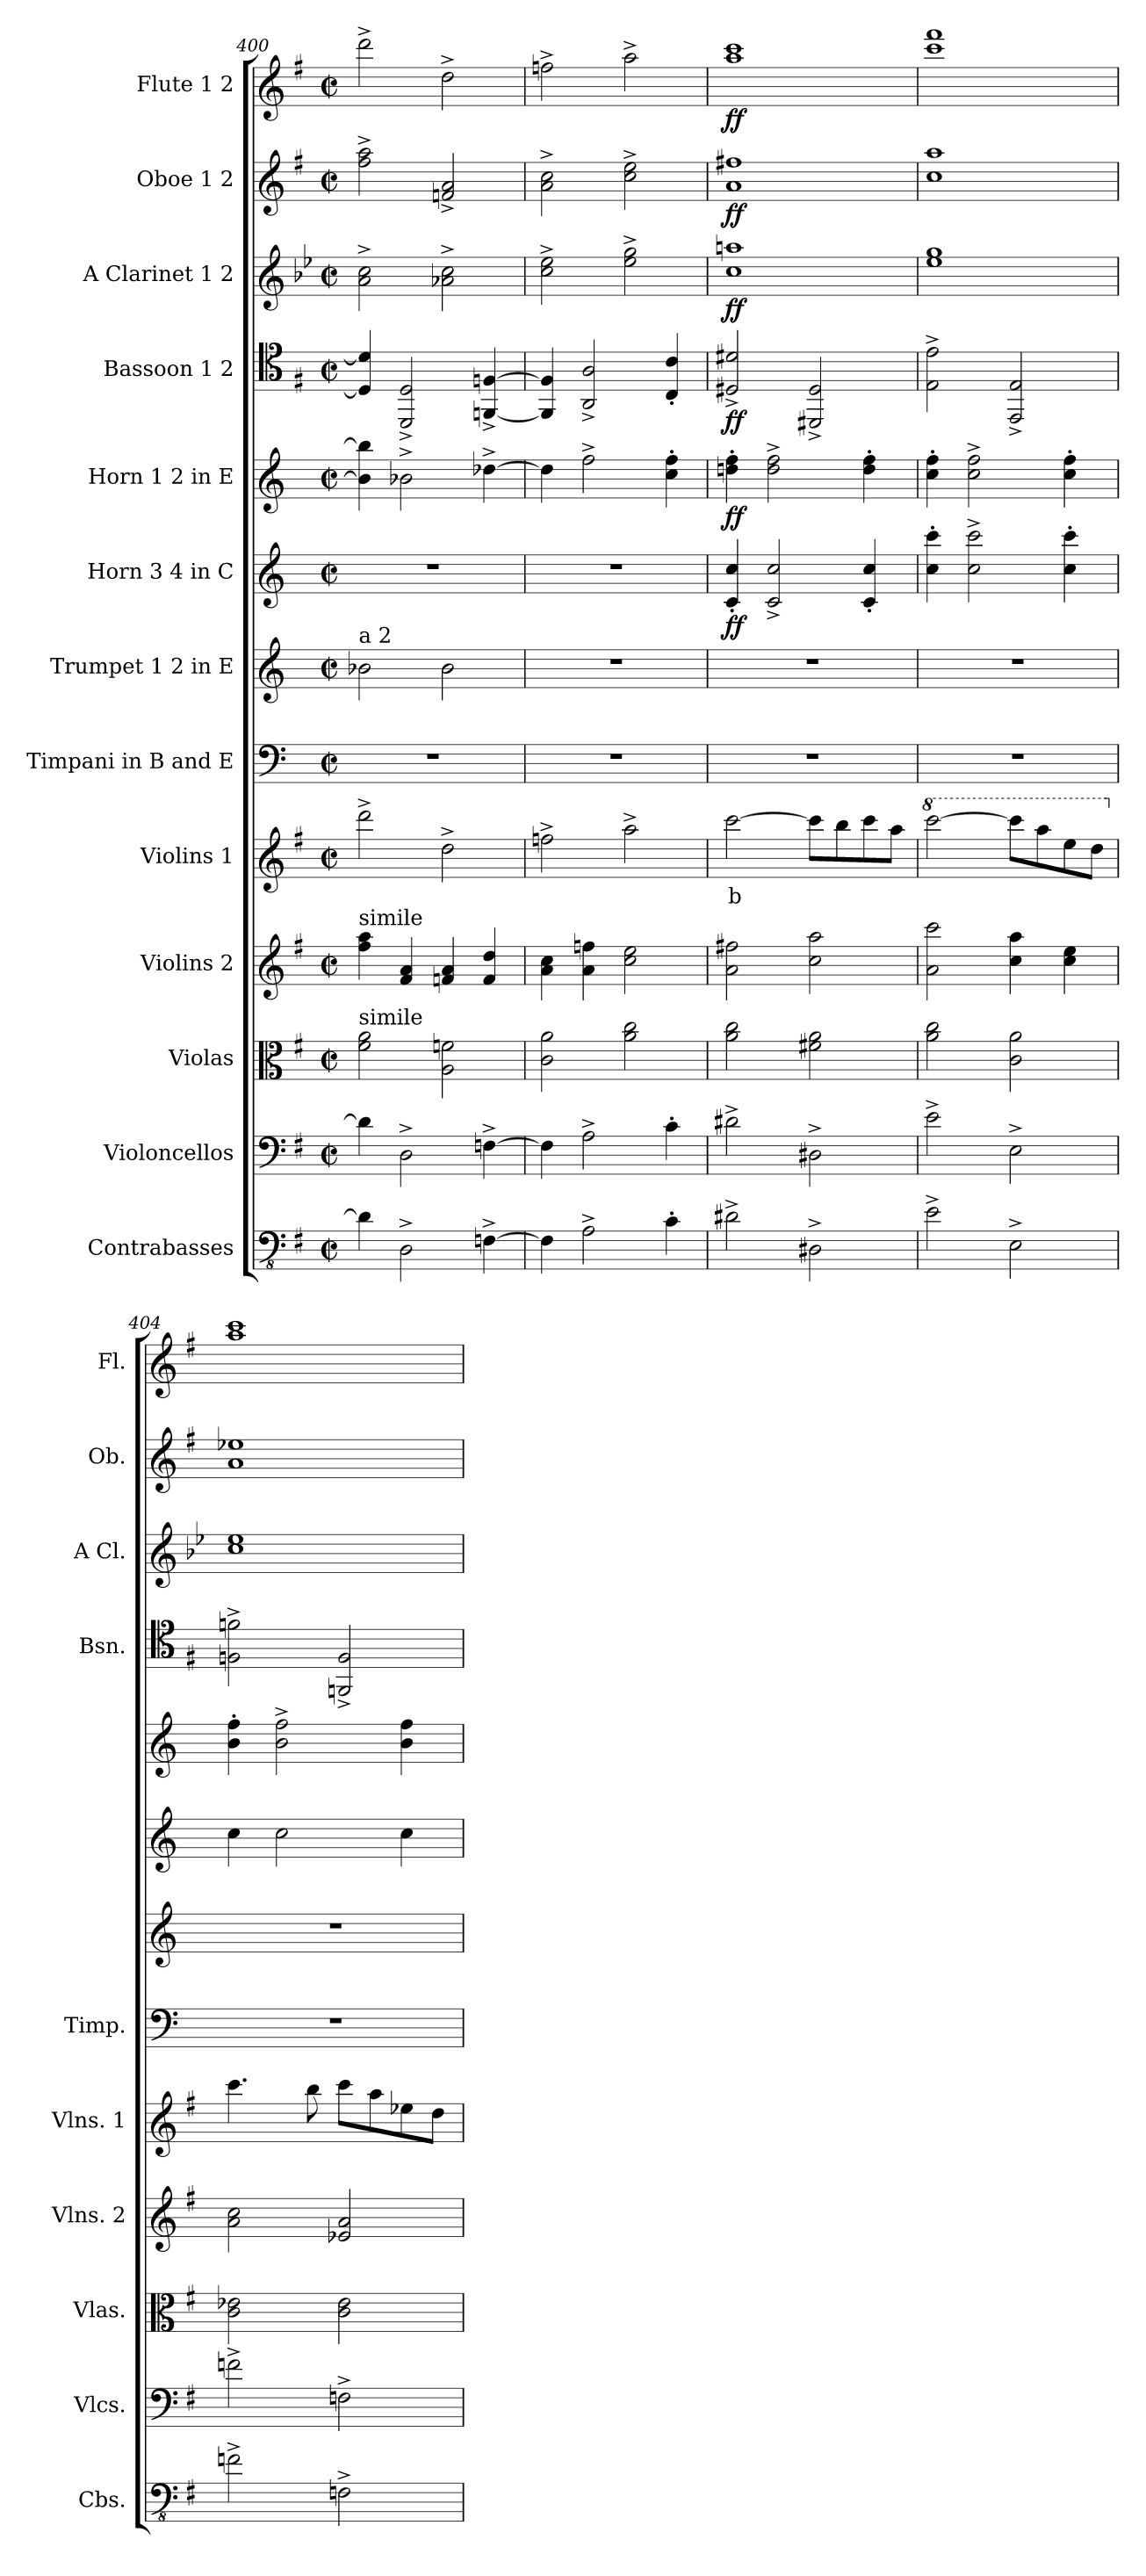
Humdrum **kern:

**kern	**kern	**kern	**kern	**kern	**text	**kern	**kern	**kern	**dynam	**kern	**dynam	**kern	**dynam	**kern	**dynam	**kern	**dynam	**kern	**dynam
*part13	*part12	*part11	*part10	*part9	*part9	*part8	*part7	*part6	*part6	*part5	*part5	*part4	*part4	*part3	*part3	*part2	*part2	*part1	*part1
*staff13	*staff12	*staff11	*staff10	*staff9	*staff9	*staff8	*staff7	*staff6	*staff6	*staff5	*staff5	*staff4	*staff4	*staff3	*staff3	*staff2	*staff2	*staff1	*staff1
*I"Contrabasses	*I"Violoncellos	*I"Violas	*I"Violins 2	*I"Violins 1	*	*I"Timpani in B and E	*I"Trumpet 1 2 in E	*I"Horn 3 4  in C	*	*I"Horn 1 2 in E	*	*I"Bassoon 1 2	*	*I"A Clarinet 1 2	*	*I"Oboe 1 2	*	*I"Flute 1 2	*
*I'Cbs.	*I'Vlcs.	*I'Vlas.	*I'Vlns. 2	*I'Vlns. 1	*	*I'Timp.	*	*	*	*	*	*I'Bsn.	*	*I'A Cl.	*	*I'Ob.	*	*I'Fl.	*
*clefFv4	*clefF4	*clefC3	*clefG2	*clefG2	*	*clefF4	*clefG2	*clefG2	*	*clefG2	*	*clefC4	*	*clefG2	*	*clefG2	*	*clefG2	*
*	*	*	*	*	*	*	*ITrd-2c-4	*ITrd7c12	*	*ITrd5c8	*	*	*	*ITrd2c3	*	*	*	*	*
*k[f#]	*k[f#]	*k[f#]	*k[f#]	*k[f#]	*	*k[]	*k[f#c#g#d#]	*k[]	*	*k[f#c#g#d#]	*	*k[f#]	*	*k[f#]	*	*k[f#]	*	*k[f#]	*
*M2/2	*M2/2	*M2/2	*M2/2	*M2/2	*	*M2/2	*M2/2	*M2/2	*	*M2/2	*	*M2/2	*	*M2/2	*	*M2/2	*	*M2/2	*
*met(c|)	*met(c|)	*met(c|)	*met(c|)	*met(c|)	*	*met(c|)	*met(c|)	*met(c|)	*	*met(c|)	*	*met(c|)	*	*met(c|)	*	*met(c|)	*	*met(c|)	*
=400	=400	=400	=400	=400	=400	=400	=400	=400	=400	=400	=400	=400	=400	=400	=400	=400	=400	=400	=400
!	!	!	!	!	!	!	!LO:TX:a:t=a 2	!	!	!	!	!	!	!	!	!	!	!	!
!	!	!	!LO:TX:a:t=simile	!	!	!	!	!	!	!	!	!	!	!	!	!	!	!	!
!	!	!LO:TX:a:t=simile	!	!	!	!	!	!	!	!	!	!	!	!	!	!	!	!	!
4D\]	4d\]	2f#\ 2a\	4ff#\ 4aa\	2ddd^\	.	1r	2ddn\	1r	.	4d\] 4dd\]	.	4D/] 4d/]	.	2f#\^ 2a\^	.	2ff#\^ 2aa\^	.	2ddd^\	.
2DD^\	2D^\	.	4f#/ 4a/	.	.	.	.	.	.	2dn^\	.	2DD/^ 2D/^	.	.	.	.	.	.	.
.	.	2A\ 2fn\	4fn/ 4a/	2dd^\	.	.	2dd\	.	.	.	.	.	.	2fn\^ 2a\^	.	2fn/^ 2a/^	.	2dd^\	.
[4FFn^\	[4Fn^\	.	4f/ 4dd/	.	.	.	.	.	.	[4fn^\	.	[4FFn/^ [4Fn/^	.	.	.	.	.	.	.
=401	=401	=401	=401	=401	=401	=401	=401	=401	=401	=401	=401	=401	=401	=401	=401	=401	=401	=401	=401
4FF\]	4F\]	2c\ 2a\	4a\ 4cc\	2ffn^\	.	1r	1r	1r	.	4f\]	.	4FF/] 4F/]	.	2a\^ 2cc\^	.	2a\^ 2cc\^	.	2ffn^\	.
2AA^\	2A^\	.	4a\ 4ffn\	.	.	.	.	.	.	2a^\	.	2AA/^ 2A/^	.	.	.	.	.	.	.
.	.	2a\ 2cc\	2cc\ 2ee\	2aa^\	.	.	.	.	.	.	.	.	.	2cc\^ 2ee\^	.	2cc\^ 2ee\^	.	2aa^\	.
4C'\	4c'\	.	.	.	.	.	.	.	.	4e\' 4a\'	.	4C/' 4c/'	.	.	.	.	.	.	.
=402	=402	=402	=402	=402	=402	=402	=402	=402	=402	=402	=402	=402	=402	=402	=402	=402	=402	=402	=402
!	!	!	!	!	!LO:LY:b:color=#FF0000	!	!	!	!LO:DY:b	!	!LO:DY:b	!	!LO:DY:b	!	!LO:DY:b	!	!LO:DY:b	!	!LO:DY:b
2D#X^\	2d#X^\	2a\ 2cc\	2a\ 2ff#X\	[2ccc\	b	1r	1r	4C/' 4c/'	ff	4f#X\' 4a\'	ff	2D#X/^ 2d#X/^	ff	1a 1ff#X	ff	1a 1ff#X	ff	1aa 1ccc	ff
.	.	.	.	.	.	.	.	2C/^ 2c/^	.	2f#\^ 2a\^	.	.	.	.	.	.	.	.	.
2DD#X^\	2D#X^\	2f#X\ 2a\	2cc\ 2aa\	8ccc\L]	.	.	.	.	.	.	.	2DD#X/^ 2D#/^	.	.	.	.	.	.	.
.	.	.	.	8bb\	.	.	.	.	.	.	.	.	.	.	.	.	.	.	.
.	.	.	.	8ccc\	.	.	.	4C/' 4c/'	.	4f#\' 4a\'	.	.	.	.	.	.	.	.	.
.	.	.	.	8aa\J	.	.	.	.	.	.	.	.	.	.	.	.	.	.	.
=403	=403	=403	=403	=403	=403	=403	=403	=403	=403	=403	=403	=403	=403	=403	=403	=403	=403	=403	=403
*	*	*	*	*8va	*	*	*	*	*	*	*	*	*	*	*	*	*	*	*
2E^\	2e^\	2a\ 2cc\	2a\ 2ccc\	[2cccc\	.	1r	1r	4c\' 4cc\'	.	4e\' 4a\'	.	2E\^ 2e\^	.	1cc 1ee	.	1cc 1aa	.	1ccc 1fff#	.
.	.	.	.	.	.	.	.	2c\^ 2cc\^	.	2e\^ 2a\^	.	.	.	.	.	.	.	.	.
2EE^\	2E^\	2c\ 2a\	4cc\ 4aa\	8cccc\L]	.	.	.	.	.	.	.	2EE/^ 2E/^	.	.	.	.	.	.	.
.	.	.	.	8aaa\	.	.	.	.	.	.	.	.	.	.	.	.	.	.	.
.	.	.	4cc\ 4ee\	8eee\	.	.	.	4c\' 4cc\'	.	4e\' 4a\'	.	.	.	.	.	.	.	.	.
.	.	.	.	8ddd\J	.	.	.	.	.	.	.	.	.	.	.	.	.	.	.
=404	=404	=404	=404	=404	=404	=404	=404	=404	=404	=404	=404	=404	=404	=404	=404	=404	=404	=404	=404
*	*	*	*	*X8va	*	*	*	*	*	*	*	*	*	*	*	*	*	*	*
2Fn^\	2fn^\	2c\ 2e-X\	2a\ 2cc\	4.ccc\	.	1r	1r	4c\	.	4d#\' 4a\'	.	2Fn\^ 2fn\^	.	1a 1cc	.	1a 1ee-X	.	1aa 1ccc	.
.	.	.	.	.	.	.	.	2c\	.	2d#\^ 2a\^	.	.	.	.	.	.	.	.	.
.	.	.	.	8bb\	.	.	.	.	.	.	.	.	.	.	.	.	.	.	.
2FFn^\	2Fn^\	2c\ 2e-\	2e-X/ 2a/	8ccc\L	.	.	.	.	.	.	.	2FFn/^ 2F/^	.	.	.	.	.	.	.
.	.	.	.	8aa\	.	.	.	.	.	.	.	.	.	.	.	.	.	.	.
.	.	.	.	8ee-X\	.	.	.	4c\	.	4d#\ 4a\	.	.	.	.	.	.	.	.	.
.	.	.	.	8dd\J	.	.	.	.	.	.	.	.	.	.	.	.	.	.	.
=	=	=	=	=	=	=	=	=	=	=	=	=	=	=	=	=	=	=	=
*-	*-	*-	*-	*-	*-	*-	*-	*-	*-	*-	*-	*-	*-	*-	*-	*-	*-	*-	*-
